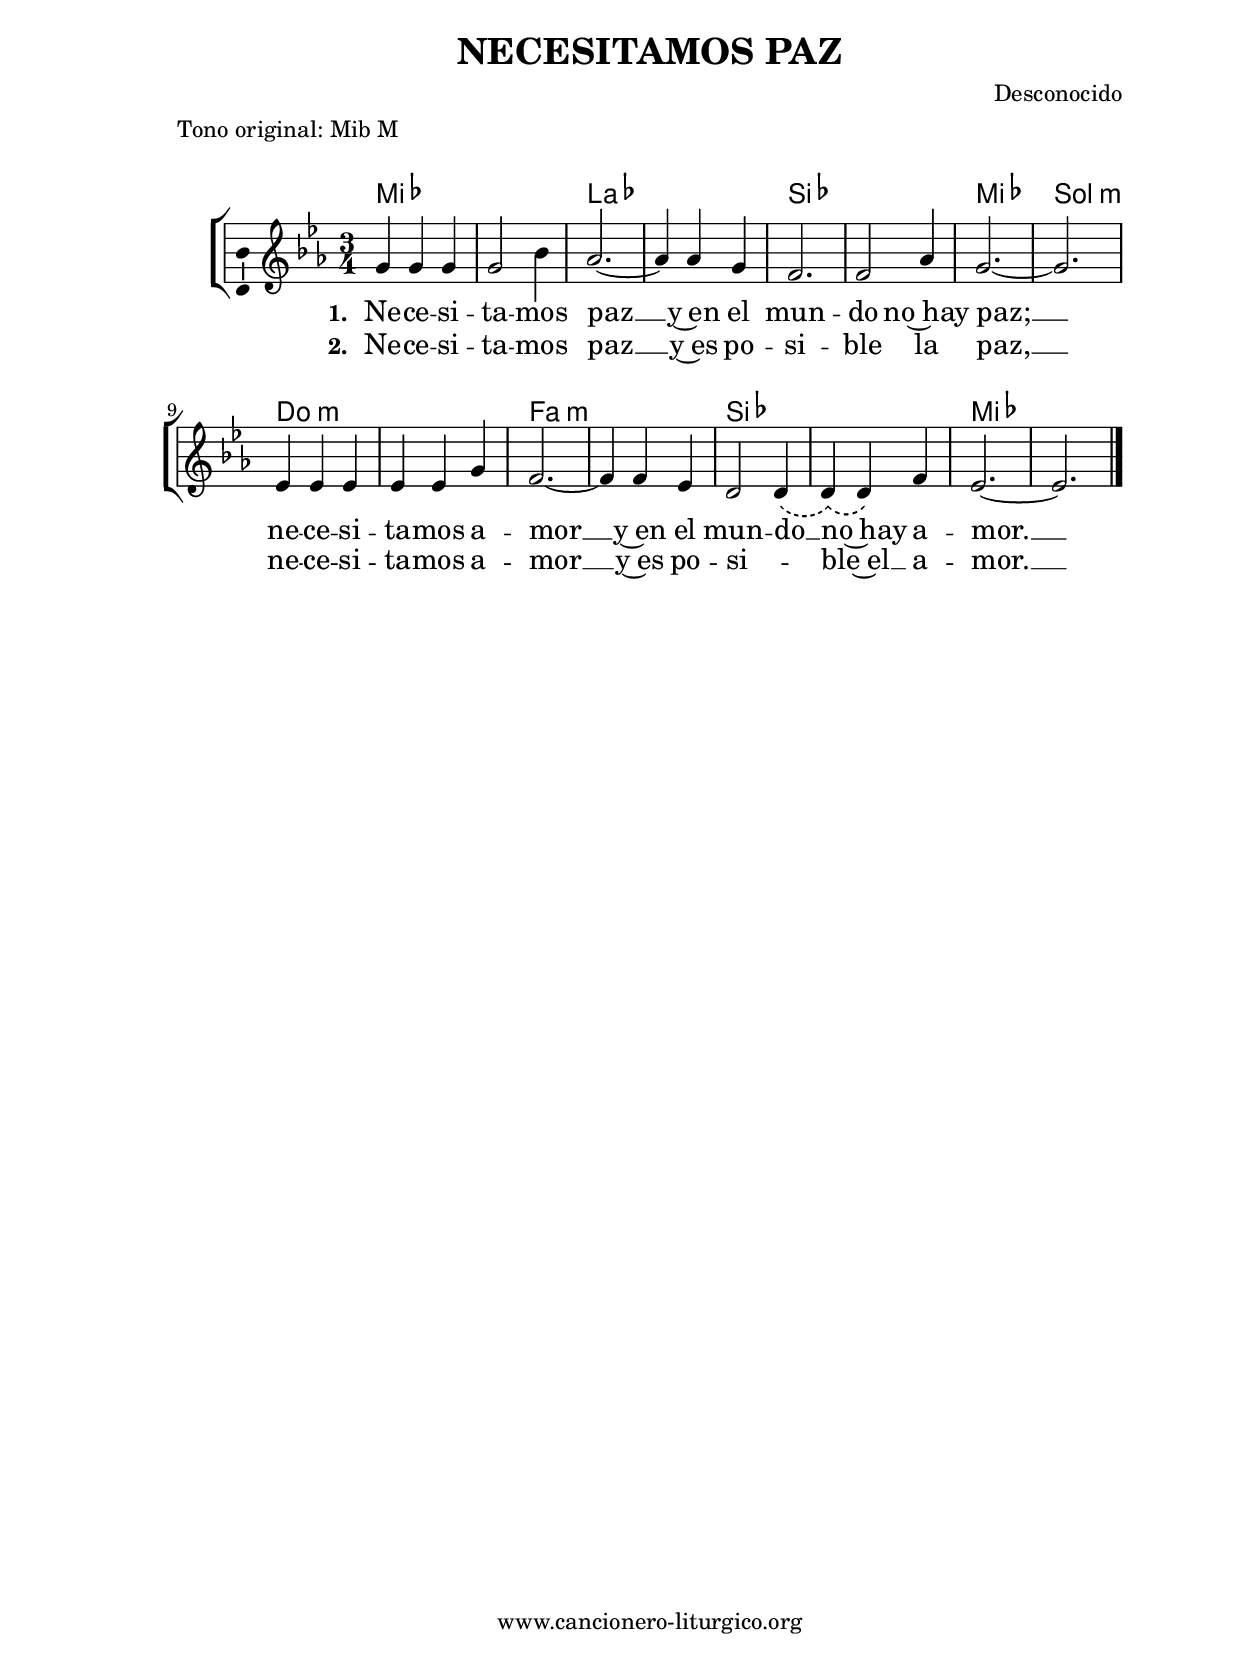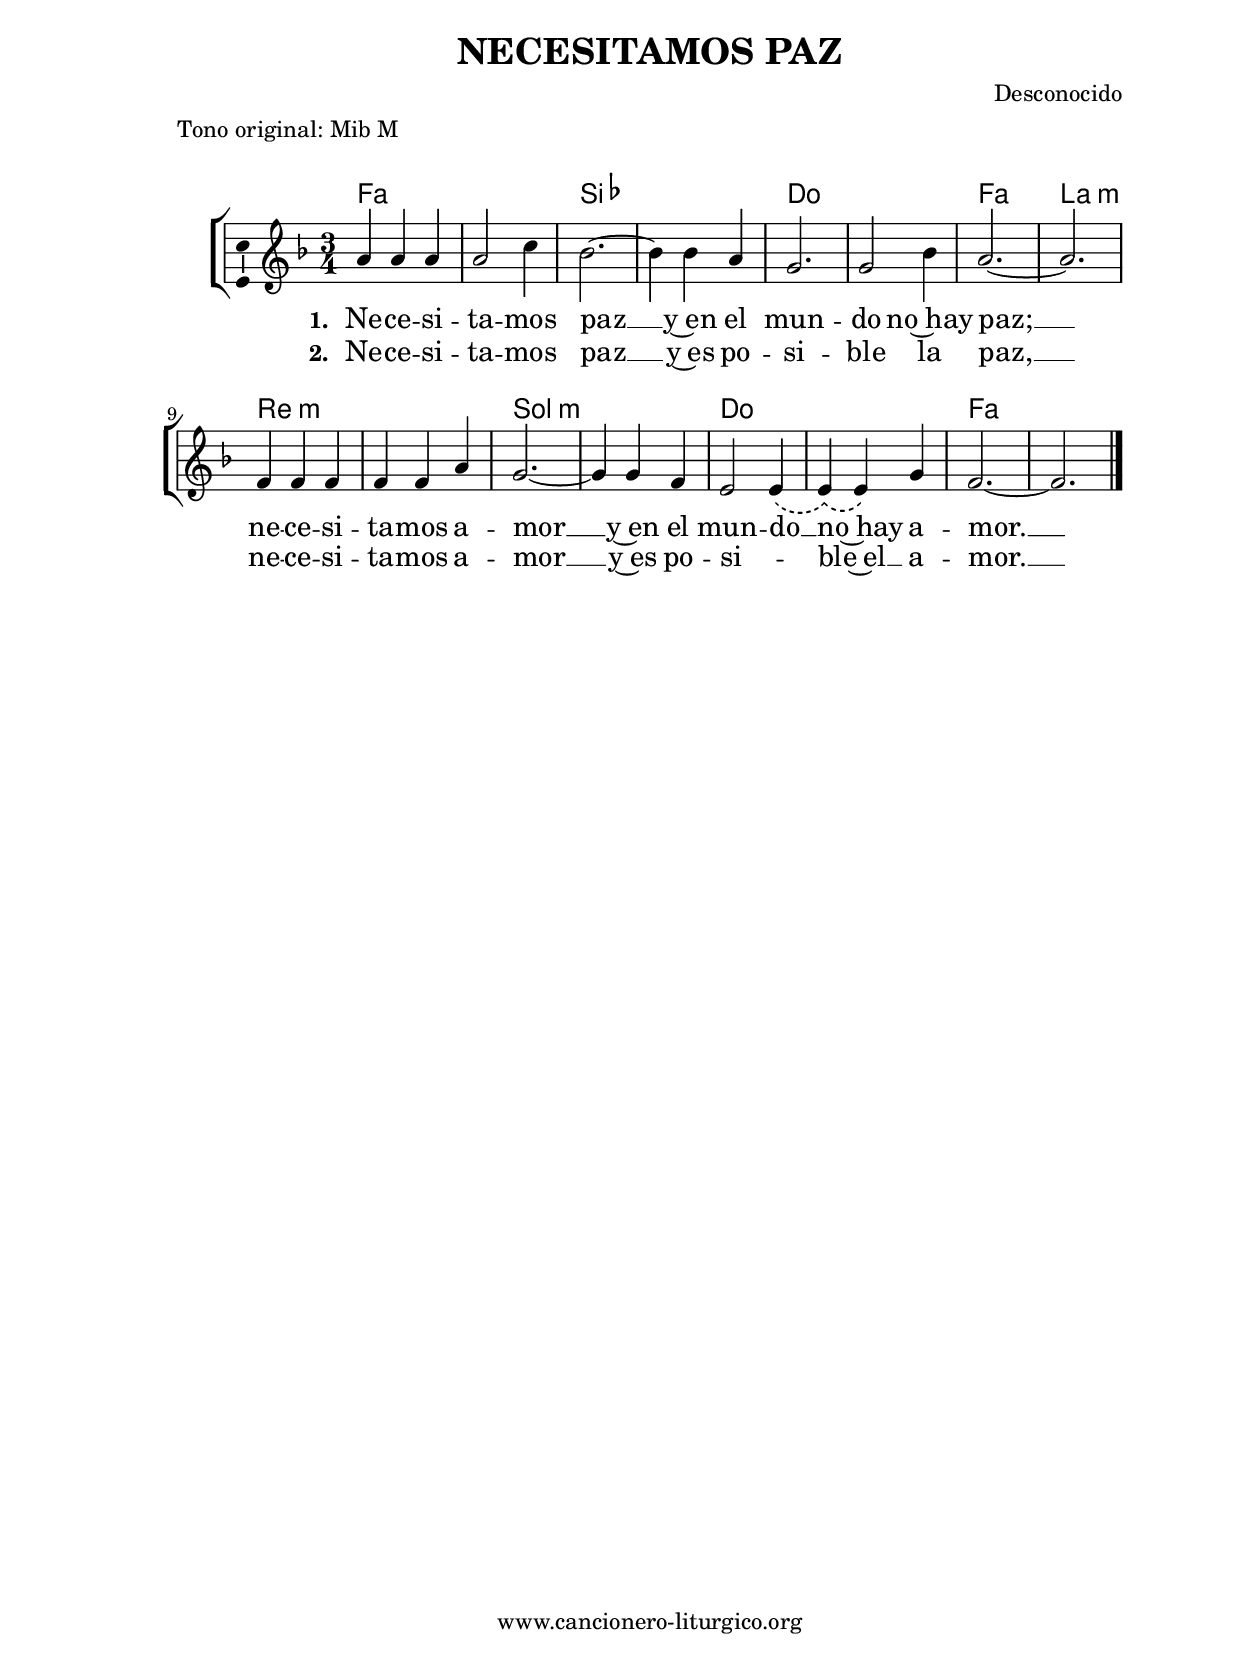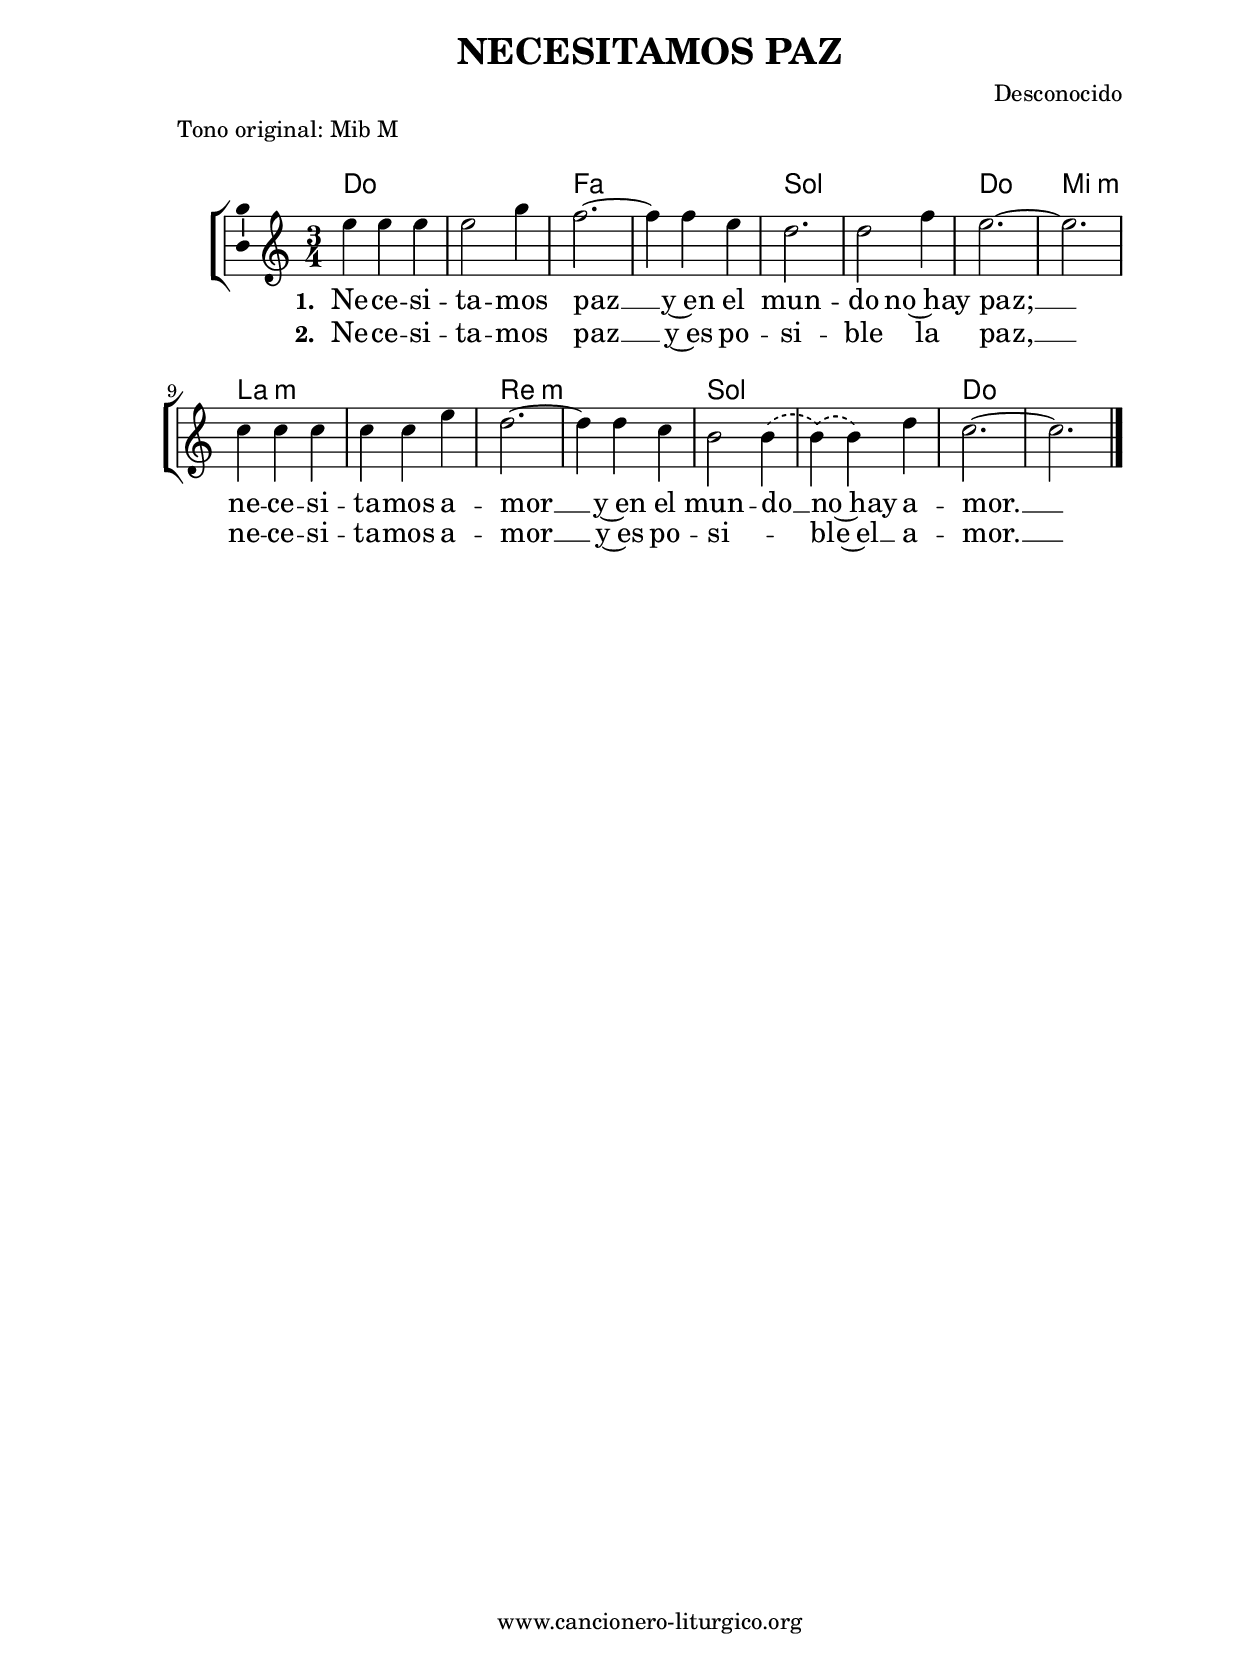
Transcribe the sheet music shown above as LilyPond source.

%
%para convertir .midi en .wav:
%timidity filename.midi -Ow -o finename.wav
%
%
%Para convertir de .wav a .mp3:
%lame -h -m j filename.wav
%
%
%para escuchar el midi:
%timidity nombrefichero.midi
%


%versión de lilypond para la que se ha escrito esta partitura:
\version "2.16.0"

	%Tamaño papel
	#(set-default-paper-size "a4")
	%Tamaño partitura
	#(set-global-staff-size 20)
	%No responde al pulsar sobre una nota
	#(ly:set-option 'point-and-click #f)

%parámetros del encabezamiento:
\header {
	title = "NECESITAMOS PAZ"
	subtitle = ""
	composer = "Desconocido"
	poet = ""
	meter = "Tono original: Mib M"
	arranger = ""
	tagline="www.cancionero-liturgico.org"
%	copyright="Editado con LilyPond para Linux"
	}

%parámetros asociados al papel:
\paper  {
	oddHeaderMarkup = \markup {\fill-line { \on-the-fly #not-first-page \fromproperty #'header:title \on-the-fly #not-first-page \fromproperty #'header:composer }}
	evenHeaderMarkup = \markup {\fill-line { \fromproperty #'header:composer \fromproperty #'header:title }}
	#(set-paper-size "a4")
	print-page-number = ##f
	first-page-number = 1
	print-first-page-number = ##f
%	head-separation = 3.0 \cm
	top-margin = 2.0 \cm
	bottom-margin = 0.5\cm
%%%	bottom-margin = -1.0\cm
	left-margin = 3.0 \cm
	line-width = 16.0 \cm 
	indent = 8\mm
	interscoreline = 2.\mm
	between-system-space = 15\mm
%	para que las partituras no llenen la hoja:
	ragged-bottom = ##t
%	idem para la última hoja:
	ragged-last-bottom = ##f
%	para que las partituras llenen el ancho del papel:
	ragged-last = ##f
	after-title-space = 2.5 \cm
%page-count=1
%system-count=8

	%Flexible Vertical Spacing
%	markup-markup-spacing =
%	#'((basic-distance . 15) (minimum-distance . 15) (padding . 3))
	markup-system-spacing =
	#'((basic-distance . 15) (minimum-distance . 15) (padding . 3))
	system-system-spacing =
	#'((basic-distance . 15) (minimum-distance . 15) (padding . 3))
	score-system-spacing =
	#'((basic-distance . 15) (minimum-distance . 15) (padding . 5))
%	top-system-spacing = % header
%	#'((basic-distance . 8) (minimum-distance . 0) (padding . 0))
%	top-markup-spacing =
%	#'((basic-distance . 20) (minimum-distance . 20) (padding . 0))
	last-bottom-spacing = % footer
	#'((basic-distance . 5) (minimum-distance . 5) (padding . 0))
%	score-markup-spacing =
%	#'((basic-distance . 16) (minimum-distance . 13) (padding . 0))

	}


%parámetros que afectan a toda la partitura:
global =  {
	%clave de sol (G):
	\clef G
	%armadura:
	\transpose c ees
	\key c \major
	\tempo 4=160
	\set Score.tempoHideNote = ##t
	}


acordes = {
	\italianChords
	\chordmode {
	\transpose c ees
{

c2. c f f g g c e:m a:m a:m d:m d:m g g c c

	}
	}
}



melodia = 
	\transpose c ees
{
\time 3/4

\relative c'{

\phrasingSlurDashed

e4 e e
e2 g4
f2.~
f4 f e
d2.
d2 f4
e2.~
e2.
c4 c c
c4 c e
d2.~
d4 d c
b2 b4
\(b4\) \(b\) d
c2.~
c2.

\bar "|."

}
}


texto = \lyricmode {
\set stanza =#"1. " Ne -- ce -- si -- ta -- mos paz __
y~en el mun -- do no~hay paz; __
ne -- ce -- si -- ta -- mos a -- mor __
y~en el mun -- do __ _ no~hay a -- mor. __
}

textodos = \lyricmode {
\set stanza =#"2. " Ne -- ce -- si -- ta -- mos paz __
y~es po -- si -- ble la paz, __
ne -- ce -- si -- ta -- mos a -- mor __
y~es po -- si -- _ ble~el __ _ a -- mor. __

}


acordesStaff = \context ChordNames = acordesStaff <<
	\set chordChanges = ##t
	\acordes
	>>


vozStaff = \context Voice = vozStaff
\with {\consists "Ambitus_engraver"}
<<
%	\set Staff.instrumentName = ""
%	\set Staff.shortInstrumentName = ""
%	\set Staff.midiInstrument = #"clarinet"
%	\set Staff.midiInstrument = #"cello"
	\set Staff.midiInstrument = #"flute"
%	\set Staff.midiInstrument = #"electric guitar (jazz)"
%	\set Staff.midiInstrument = #"english horn"
%	\set Staff.midiInstrument = #"violin"
%	\set Staff.midiInstrument = #"glockenspiel"
	\set Staff.midiMinimumVolume = #0.7
	\set Staff.midiMaximumVolume = #0.9
	\global
	\melodia
	>>


textoStaff = \context Lyrics = textoStaff <<
	\lyricsto vozStaff \texto
	>>

textodosStaff = \context Lyrics = textodosStaff <<
	\lyricsto vozStaff \textodos
	>>


\book {
	\score {
		\context ChoirStaff {
			\override StaffGroup.SystemStartBracket #'collapse-height = #1
			\override Score.SystemStartBar #'collapse-height = #1
			<<
			\acordesStaff
			\vozStaff
			\textoStaff
			\textodosStaff
			>>
			}
		\layout {
	    		\context {
				\Lyrics
				\override LyricText #'font-size = #2
				}
	   		 \context {
				\Score
				\override StaffSymbol #'staff-space = #(magstep +3)
				}
			}
		}
	\score {
		\unfoldRepeats
		\context ChoirStaff {
			<<
			\acordesStaff
			\vozStaff
			>>
			}
		\midi {
	  		\context {
	  			\Score
				tempoWholesPerMinute = #(ly:make-moment 70 4)
				}
			}
		}
	}



#(define output-suffix "C")
\book {
	\score {
		\context ChoirStaff {
			\override StaffGroup.SystemStartBracket #'collapse-height = #1
			\override Score.SystemStartBar #'collapse-height = #1
\transpose c d
			<<
			\acordesStaff
			\vozStaff
			\textoStaff
			\textodosStaff
			>>
			}
		\layout {
	    		\context {
				\Lyrics
				\override LyricText #'font-size = #2
				}
	   		 \context {
				\Score
				\override StaffSymbol #'staff-space = #(magstep +3)
				}
			}
		}
	}

#(define output-suffix "S")
\book {
	\score {
		\context ChoirStaff {
			\override StaffGroup.SystemStartBracket #'collapse-height = #1
			\override Score.SystemStartBar #'collapse-height = #1
\transpose c a
			<<
			\acordesStaff
			\vozStaff
			\textoStaff
			\textodosStaff
			>>
			}
		\layout {
	    		\context {
				\Lyrics
				\override LyricText #'font-size = #2
				}
	   		 \context {
				\Score
				\override StaffSymbol #'staff-space = #(magstep +3)
				}
			}
		}
	}


